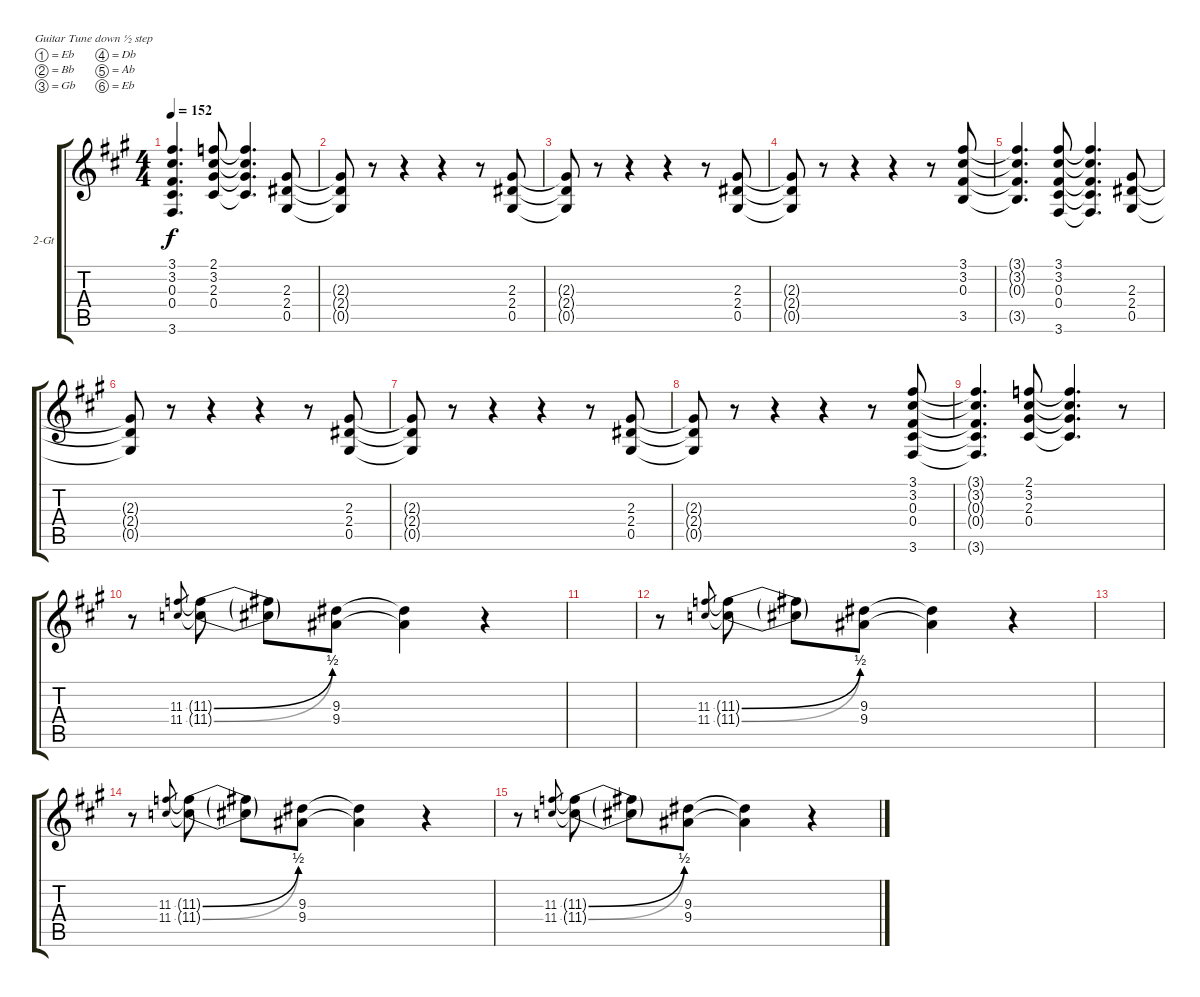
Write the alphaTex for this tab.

\defaultSystemsLayout 4
\bracketExtendMode groupsimilarinstruments
\firstSystemTrackNameOrientation horizontal
\otherSystemsTrackNameOrientation horizontal
\track ("Guitar 2" "2-Gt") {instrument distortionguitar}
\staff {score tabs}
\tuning (Eb4 Bb3 Gb3 Db3 Ab2 Eb2)
\ts (4 4)
\tempo 152
\clef g2
\scale
1.07062
\ks a
(3.6{t} 0.4{t} 0.3{t} 3.2{t} 3.1{t}).4{d dy f} (0.4 2.3 3.2 2.1).8 (0.4{t} 2.3{t} 3.2{t} 2.1{t}).4{d} (0.5 2.4 2.3).8 |
\scale
0.929382 (0.5{t} 2.4{t} 2.3{t}).8 r.8 r.4 r.4 r.8 (0.5 2.4 2.3).8 |
\scale
1.07062 (0.5{t} 2.4{t} 2.3{t}).8 r.8 r.4 r.4 r.8 (0.5 2.4 2.3).8 |
\scale
0.929382 (0.5{t} 2.4{t} 2.3{t}).8 r.8 r.4 r.4 r.8 (0.3 3.2 3.1 3.5).8 |
\scale
1.07062 (0.3{t} 3.2{t} 3.1{t} 3.5{t}).4{d} (0.4 0.3 3.2 3.1 3.6).8 (0.4{t} 0.3{t} 3.2{t} 3.1{t} 3.6{t}).4{d} (0.5 2.4 2.3).8 |
\scale
0.929382 (0.5{t} 2.4{t} 2.3{t}).8 r.8 r.4 r.4 r.8 (0.5 2.4 2.3).8 |
\scale
1.07062 (0.5{t} 2.4{t} 2.3{t}).8 r.8 r.4 r.4 r.8 (0.5 2.4 2.3).8 |
\scale
0.929382 (0.5{t} 2.4{t} 2.3{t}).8 r.8 r.4 r.4 r.8 (3.6 0.4 0.3 3.2 3.1).8 |
\scale
1.07062 (3.6{t} 0.4{t} 0.3{t} 3.2{t} 3.1{t}).4{d} (0.4 2.3 3.2 2.1).8 (0.4{t} 2.3{t} 3.2{t} 2.1{t}).4{d} r.8 |
\scale
0.929382 r.8 (11.4 11.3).8{gr} (11.4{be (bend 0 0 15 2) t} 11.3{be (bend 0 0 15 2) t}).8 (11.4{t} 11.3{t}).8 (9.4 9.3).8 (9.4{t} 9.3{t}).4 r.4 |
\scale
1.07062 |
\scale
0.929382 r.8 (11.4 11.3).8{gr} (11.4{be (bend 0 0 15 2) t} 11.3{be (bend 0 0 15 2) t}).8 (11.4{t} 11.3{t}).8 (9.4 9.3).8 (9.4{t} 9.3{t}).4 r.4 |
\scale
1.07062 |
\scale
0.929382 r.8 (11.4 11.3).8{gr} (11.4{be (bend 0 0 15 2) t} 11.3{be (bend 0 0 15 2) t}).8 (11.4{t} 11.3{t}).8 (9.4 9.3).8 (9.4{t} 9.3{t}).4 r.4 |
\scale
1.07062 r.8 (11.4 11.3).8{gr} (11.4{be (bend 0 0 15 2) t} 11.3{be (bend 0 0 15 2) t}).8 (11.4{t} 11.3{t}).8 (9.4 9.3).8 (9.4{t} 9.3{t}).4 r.4 |
\scale
0.929382
